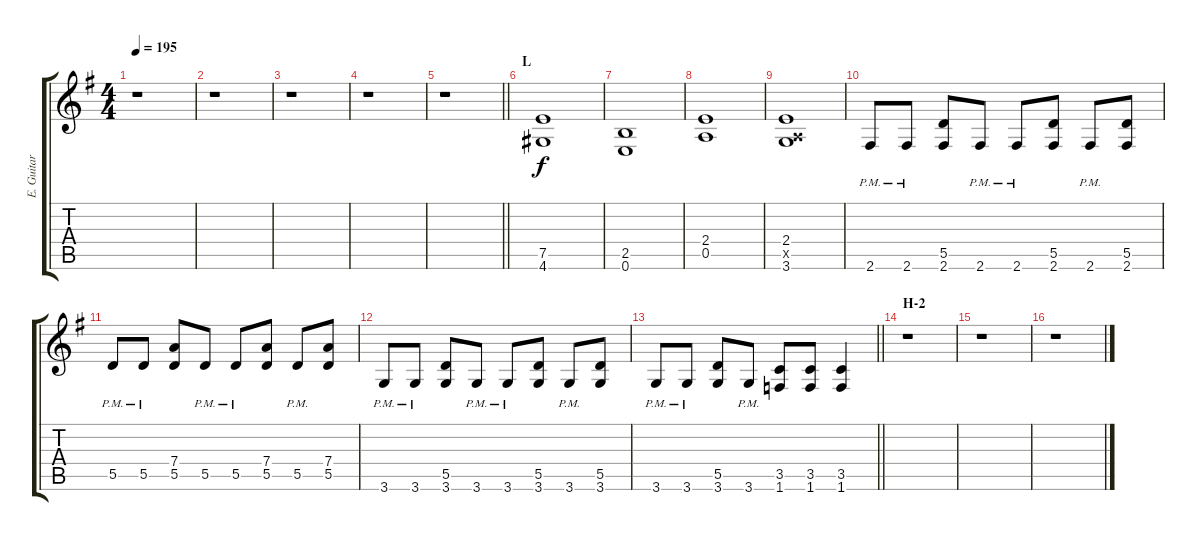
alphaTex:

\track ("E. Guitar III" "E. Guitar ") {instrument overdrivenguitar}
\staff {score tabs}
\tuning (E4 B3 G3 D3 A2 E2) {hide}
\ts (4 4)
\tempo 195
\clef g2
\ks g
r.1{dy f} |
r.1 |
r.1 |
r.1 |
\barLineRight lightlight
r.1 |
\section ("" "L")
(7.5 4.6).1 |
(2.5 0.6).1 |
(2.4 0.5).1 |
(2.4 0.5{x} 3.6).1 |
2.6{pm}.8 2.6{pm}.8 (5.5 2.6).8 2.6{pm}.8 2.6{pm}.8 (5.5 2.6).8 2.6{pm}.8 (5.5 2.6).8 |
5.5{pm}.8 5.5{pm}.8 (7.4 5.5).8 5.5{pm}.8 5.5{pm}.8 (7.4 5.5).8 5.5{pm}.8 (7.4 5.5).8 |
3.6{pm}.8 3.6{pm}.8 (5.5 3.6).8 3.6{pm}.8 3.6{pm}.8 (5.5 3.6).8 3.6{pm}.8 (5.5 3.6).8 |
\barLineRight lightlight
3.6{pm}.8 3.6{pm}.8 (5.5 3.6).8 3.6{pm}.8 (3.5 1.6).8 (3.5 1.6).8 (3.5 1.6).4 |
\section ("" "H-2")
r.1 |
r.1 |
r.1
